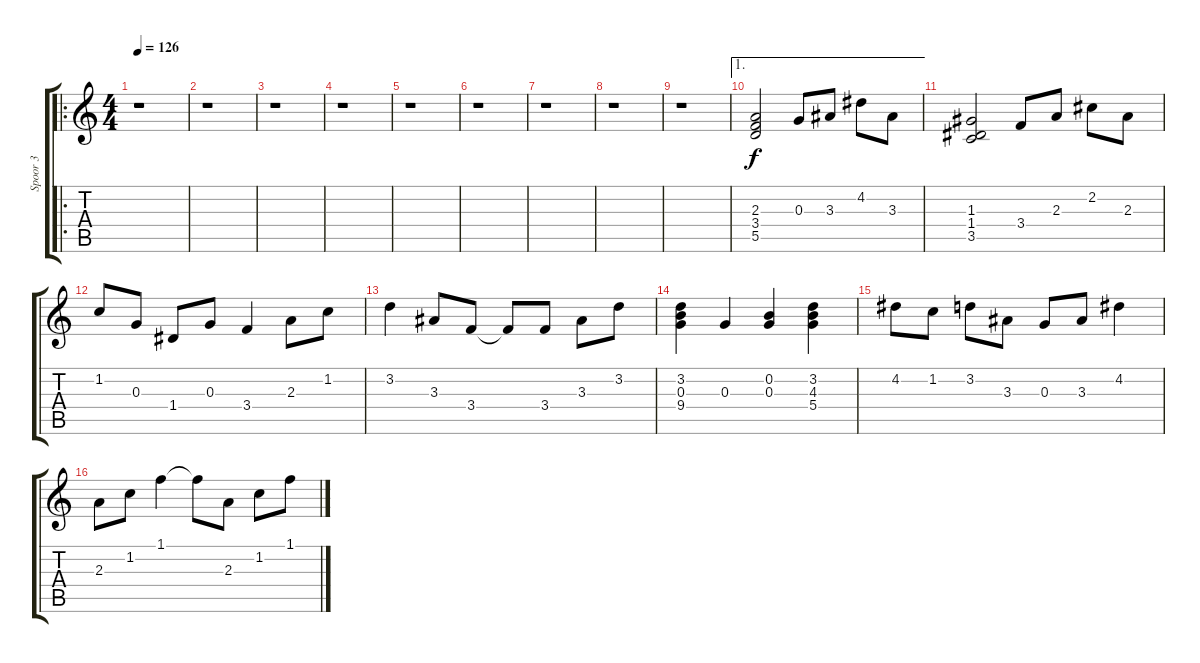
\track ("Spoor 3" "Spoor 3") {instrument distortionguitar}
\staff {score tabs}
\tuning (E4 B3 G3 D3 A2 E2) {hide}
\ro
\ts (4 4)
\tempo 126
\clef g2
\ks c
r.1{dy f} |
r.1 |
r.1 |
r.1 |
r.1 |
r.1 |
r.1 |
r.1 |
r.1 |
\ae 1
(2.3 3.4 5.5).2 0.3.8 3.3.8 4.2.8 3.3.8 |
(1.3 1.4 3.5).2 3.4.8 2.3.8 2.2.8 2.3.8 |
1.2.8 0.3.8 1.4.8 0.3.8 3.4.4 2.3.8 1.2.8 |
3.2.4 3.3.8 3.4.8 3.4{t}.8 3.4.8 3.3.8 3.2.8 |
(3.2 0.3 9.4).4 0.3.4 (0.2 0.3).4 (3.2 4.3 5.4).4 |
4.2.8 1.2.8 3.2.8 3.3.8 0.3.8 3.3.8 4.2.4 |
2.3.8 1.2.8 1.1.4 1.1{t}.8 2.3.8 1.2.8 1.1.8
